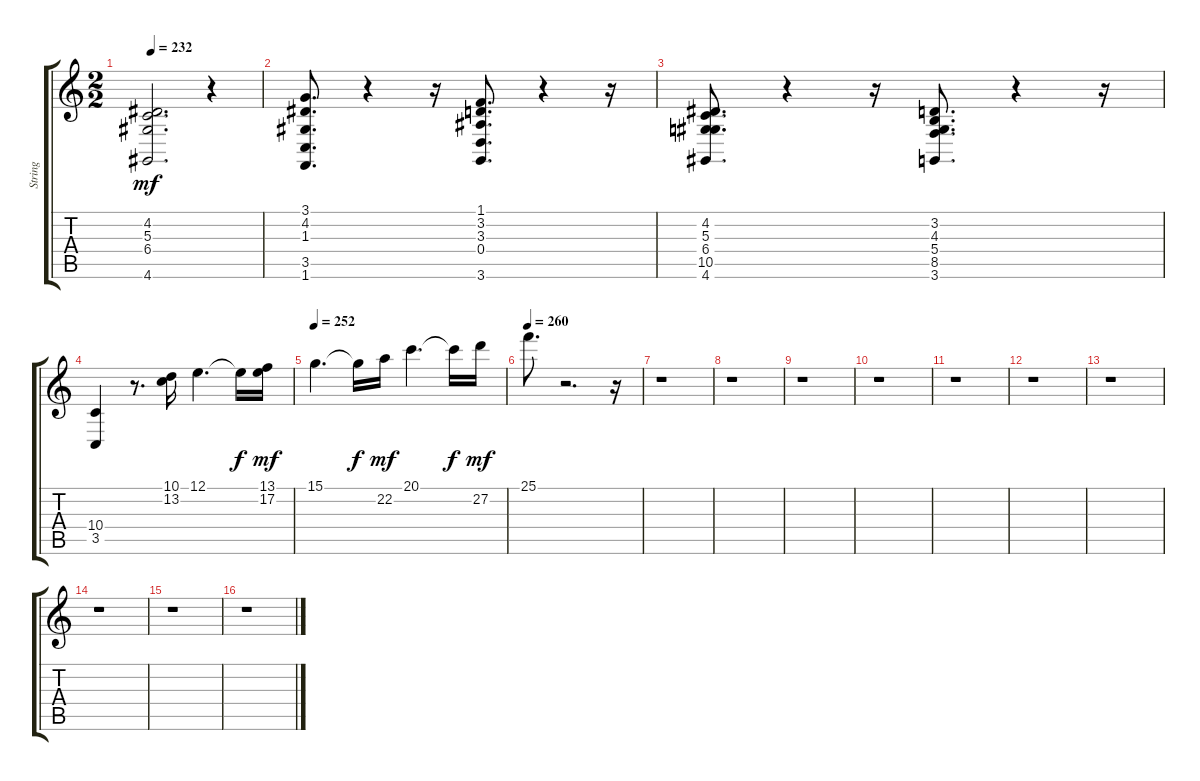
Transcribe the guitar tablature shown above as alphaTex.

\track ("String " "String ") {instrument stringensemble1}
\staff {score tabs}
\tuning (E4 B3 G3 D3 A2 E2) {hide}
\ts (2 2)
\tempo 232
\clef g2
\ks c
(4.2 5.3 6.4 4.6).2{d dy mf} r.4 |
(3.1 4.2 1.3 3.5 1.6).8{d} r.4 r.16 (1.1 3.2 3.3 0.4 3.6).8{d} r.4 r.16 |
(4.2 5.3 6.4 10.5 4.6).8{d} r.4 r.16 (3.2 4.3 5.4 8.5 3.6).8{d} r.4 r.16 |
(10.4 3.5).4 r.8{d} (10.1 13.2).16 12.1.4{d} 12.1{t}.16{dy f} (13.1 17.2).16{dy mf} |
\tempo 252
15.1.4{d} 15.1{t}.16{dy f} 22.2.16{dy mf} 20.1.4{d} 20.1{t}.16{dy f} 27.2.16{dy mf} |
\tempo 260
25.1.8{d} r.2{d} r.16 |
r.1 |
r.1 |
r.1 |
r.1 |
r.1 |
r.1 |
r.1 |
r.1 |
r.1 |
r.1
